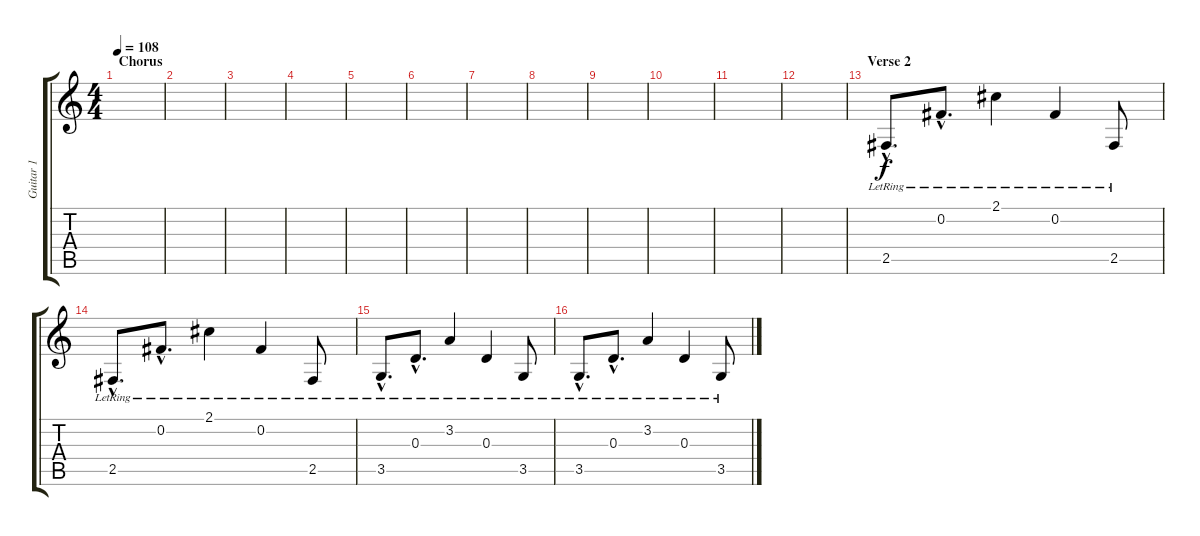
\track ("Guitar 1" "Guitar 1") {instrument electricguitarjazz}
\staff {score tabs}
\tuning (B3 Gb3 D3 A2 E2 B1) {hide}
\ts (4 4)
\section ("" "Chorus")
\tempo 108
\clef g2
\ks c
|
|
|
|
|
|
|
|
|
|
|
|
\section ("" "Verse 2")
2.5{hac lr}.8{d} 0.2{hac lr}.8{d} 2.1{lr}.4 0.2{lr}.4 2.5{lr}.8 |
2.5{hac lr}.8{d} 0.2{hac lr}.8{d} 2.1{lr}.4 0.2{lr}.4 2.5{lr}.8 |
3.5{hac lr}.8{d} 0.3{hac lr}.8{d} 3.2{lr}.4 0.3{lr}.4 3.5{lr}.8 |
3.5{hac lr}.8{d} 0.3{hac lr}.8{d} 3.2{lr}.4 0.3{lr}.4 3.5{lr}.8
